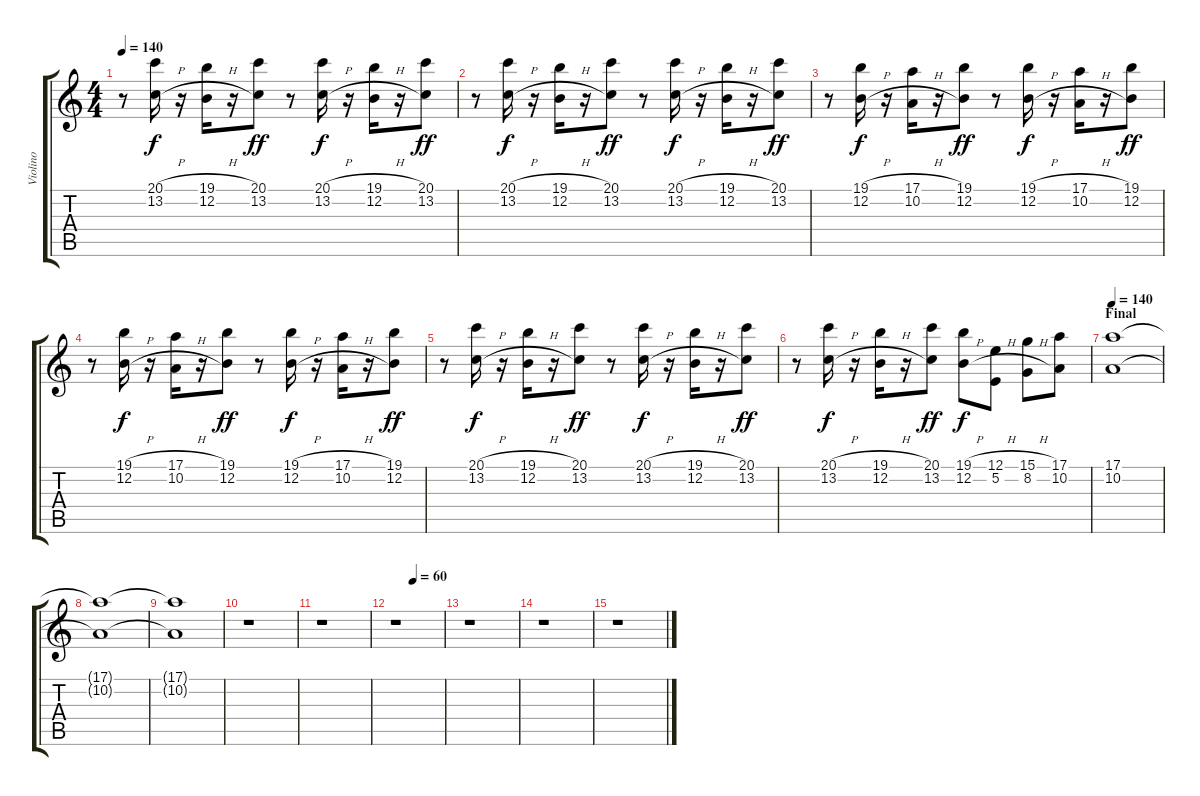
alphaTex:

\track ("Violino" "Violino") {instrument stringensemble1}
\staff {score tabs}
\tuning (E4 B3 G3 D3 A2 E2) {hide}
\ts (4 4)
\tempo 140
\clef g2
\ks c
r.8{dy ff} (20.1{h} 13.2{h}).16{dy f} r.16 (19.1{h} 12.2{h}).16 r.16 (20.1 13.2).8{dy ff} r.8 (20.1{h} 13.2{h}).16{dy f} r.16 (19.1{h} 12.2{h}).16 r.16 (20.1 13.2).8{dy ff} |
r.8 (20.1{h} 13.2{h}).16{dy f} r.16 (19.1{h} 12.2{h}).16 r.16 (20.1 13.2).8{dy ff} r.8 (20.1{h} 13.2{h}).16{dy f} r.16 (19.1{h} 12.2{h}).16 r.16 (20.1 13.2).8{dy ff} |
r.8 (19.1{h} 12.2{h}).16{dy f} r.16 (17.1{h} 10.2{h}).16 r.16 (19.1 12.2).8{dy ff} r.8 (19.1{h} 12.2{h}).16{dy f} r.16 (17.1{h} 10.2{h}).16 r.16 (19.1 12.2).8{dy ff} |
r.8 (19.1{h} 12.2{h}).16{dy f} r.16 (17.1{h} 10.2{h}).16 r.16 (19.1 12.2).8{dy ff} r.8 (19.1{h} 12.2{h}).16{dy f} r.16 (17.1{h} 10.2{h}).16 r.16 (19.1 12.2).8{dy ff} |
r.8 (20.1{h} 13.2{h}).16{dy f} r.16 (19.1{h} 12.2{h}).16 r.16 (20.1 13.2).8{dy ff} r.8 (20.1{h} 13.2{h}).16{dy f} r.16 (19.1{h} 12.2{h}).16 r.16 (20.1 13.2).8{dy ff} |
r.8 (20.1{h} 13.2{h}).16{dy f} r.16 (19.1{h} 12.2{h}).16 r.16 (20.1 13.2).8{dy ff} (19.1{h} 12.2{h}).8{dy f} (12.1{h} 5.2{h}).8 (15.1{h} 8.2{h}).8 (17.1 10.2).8 |
\section ("" "Final")
\tempo 140
(17.1 10.2).1{volume 0} |
(17.1{t} 10.2{t}).1 |
(17.1{t} 10.2{t}).1 |
r.1 |
r.1 |
\tempo (60 0.375)
r.1 |
r.1 |
r.1 |
r.1
